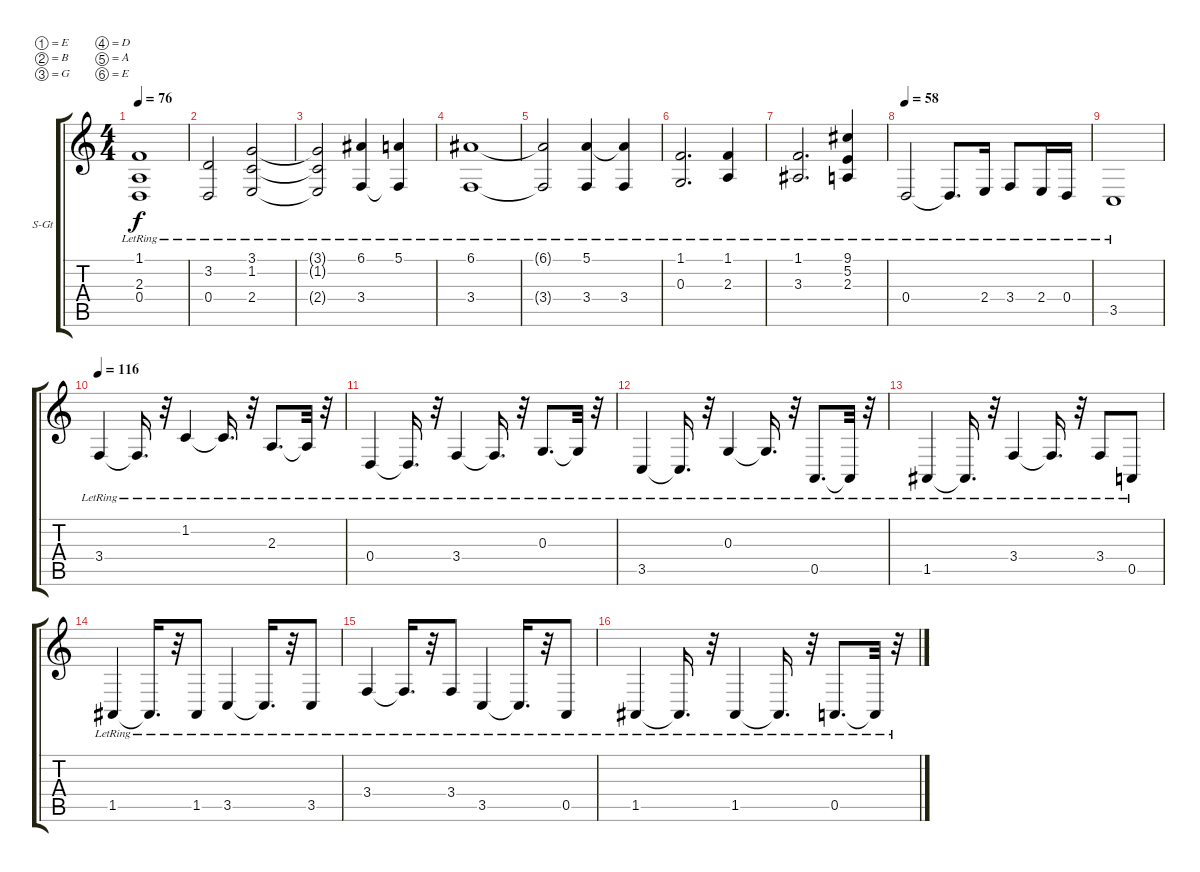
\bracketExtendMode groupsimilarinstruments
\firstSystemTrackNameOrientation horizontal
\otherSystemsTrackNameOrientation horizontal
\track ("piano bas" "S-Gt") {instrument acousticgrandpiano}
\staff {score tabs}
\tuning (E3 B2 G2 D2 A1 E1)
\displaytranspose 12
\ts (4 4)
\tempo 76
\clef g2
\ks c
(1.1{lr} 2.3{lr} 0.4{lr}).1{dy f} |
(3.2{lr} 0.4{lr}).2 (3.1{lr} 1.2{lr} 2.4{lr}).2 |
(3.1{lr t} 1.2{lr t} 2.4{lr t}).2 (6.1{lr} 3.4{lr}).4 (5.1{lr} 3.4{lr t}).4 |
(6.1{lr} 3.4{lr}).1 |
(6.1{lr t} 3.4{lr t}).2 (5.1{lr} 3.4{lr}).4 (5.1{lr t} 3.4{lr}).4 |
(1.1{lr} 0.3{lr}).2{d} (1.1{lr} 2.3{lr}).4 |
(1.1{lr} 3.3{lr}).2{d} (9.1{lr} 5.2{lr} 2.3{lr}).4 |
\tempo 58
0.4{lr}.2 0.4{lr t}.8{d} 2.4{lr}.16 3.4{lr}.8 2.4{lr}.16 0.4{lr}.16 |
3.5{lr}.1 |
\tempo 116
3.4{lr}.4 3.4{lr t}.16{d} r.32 1.2{lr}.4 1.2{lr t}.16{d} r.32 2.3{lr}.8{d} 2.3{lr t}.32 r.32 |
0.4{lr}.4 0.4{lr t}.16{d} r.32 3.4{lr}.4 3.4{lr t}.16{d} r.32 0.3{lr}.8{d} 0.3{lr t}.32 r.32 |
3.5{lr}.4 3.5{lr t}.16{d} r.32 0.3{lr}.4 0.3{lr t}.16{d} r.32 0.5{lr}.8{d} 0.5{lr t}.32 r.32 |
1.5{lr}.4 1.5{lr t}.16{d} r.32 3.4{lr}.4 3.4{lr t}.16{d} r.32 3.4{lr}.8 0.5{lr}.8 |
1.5{lr}.4 1.5{lr t}.16{d} r.32 1.5{lr}.8 3.5{lr}.4 3.5{lr t}.16{d} r.32 3.5{lr}.8 |
3.4{lr}.4 3.4{lr t}.16{d} r.32 3.4{lr}.8 3.5{lr}.4 3.5{lr t}.16{d} r.32 0.5{lr}.8 |
1.5{lr}.4 1.5{lr t}.16{d} r.32 1.5{lr}.4 1.5{lr t}.16{d} r.32 0.5{lr}.8{d} 0.5{lr t}.32 r.32
